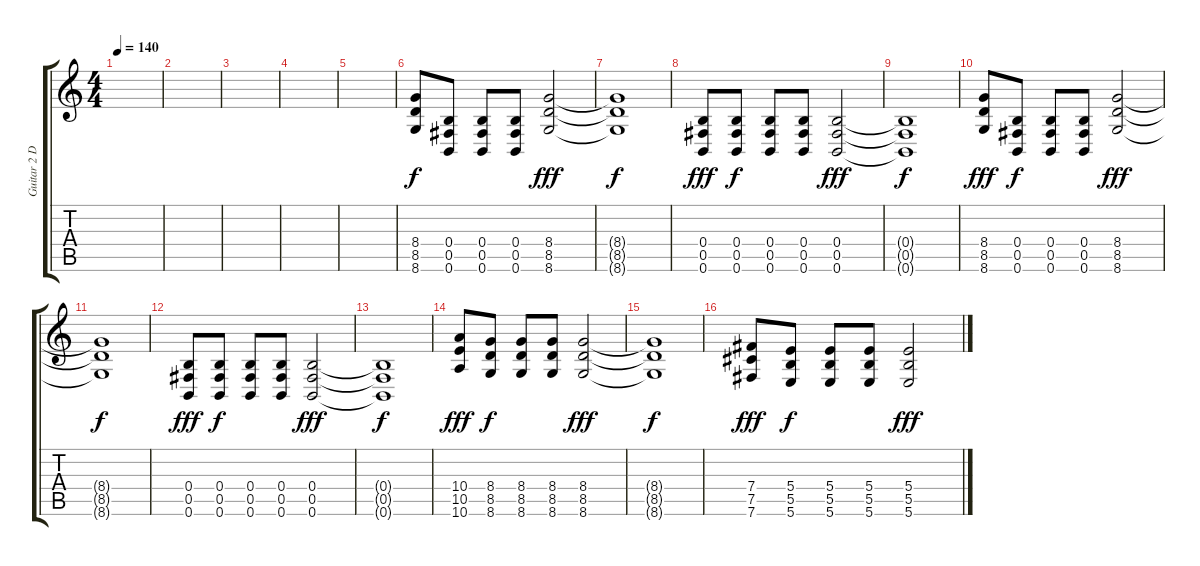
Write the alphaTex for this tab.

\track ("Guitar 2 Disto" "Guitar 2 D") {instrument distortionguitar}
\staff {score tabs}
\tuning (Db4 Ab3 E3 B2 Gb2 B1) {hide}
\ts (4 4)
\tempo 140
\clef g2
\ks c
|
|
|
|
|
(8.4 8.5 8.6).8 (0.4 0.5 0.6).8{dy f} (0.4 0.5 0.6).8 (0.4 0.5 0.6).8 (8.4 8.5 8.6).2{dy fff} |
(8.4{t} 8.5{t} 8.6{t}).1{dy f} |
(0.4 0.5 0.6).8{dy fff} (0.4 0.5 0.6).8{dy f} (0.4 0.5 0.6).8 (0.4 0.5 0.6).8 (0.4 0.5 0.6).2{dy fff} |
(0.4{t} 0.5{t} 0.6{t}).1{dy f} |
(8.4 8.5 8.6).8{dy fff} (0.4 0.5 0.6).8{dy f} (0.4 0.5 0.6).8 (0.4 0.5 0.6).8 (8.4 8.5 8.6).2{dy fff} |
(8.4{t} 8.5{t} 8.6{t}).1{dy f} |
(0.4 0.5 0.6).8{dy fff} (0.4 0.5 0.6).8{dy f} (0.4 0.5 0.6).8 (0.4 0.5 0.6).8 (0.4 0.5 0.6).2{dy fff} |
(0.4{t} 0.5{t} 0.6{t}).1{dy f} |
(10.4 10.5 10.6).8{dy fff} (8.4 8.5 8.6).8{dy f} (8.4 8.5 8.6).8 (8.4 8.5 8.6).8 (8.4 8.5 8.6).2{dy fff} |
(8.4{t} 8.5{t} 8.6{t}).1{dy f} |
(7.4 7.5 7.6).8{dy fff} (5.4 5.5 5.6).8{dy f} (5.4 5.5 5.6).8 (5.4 5.5 5.6).8 (5.4 5.5 5.6).2{dy fff}
